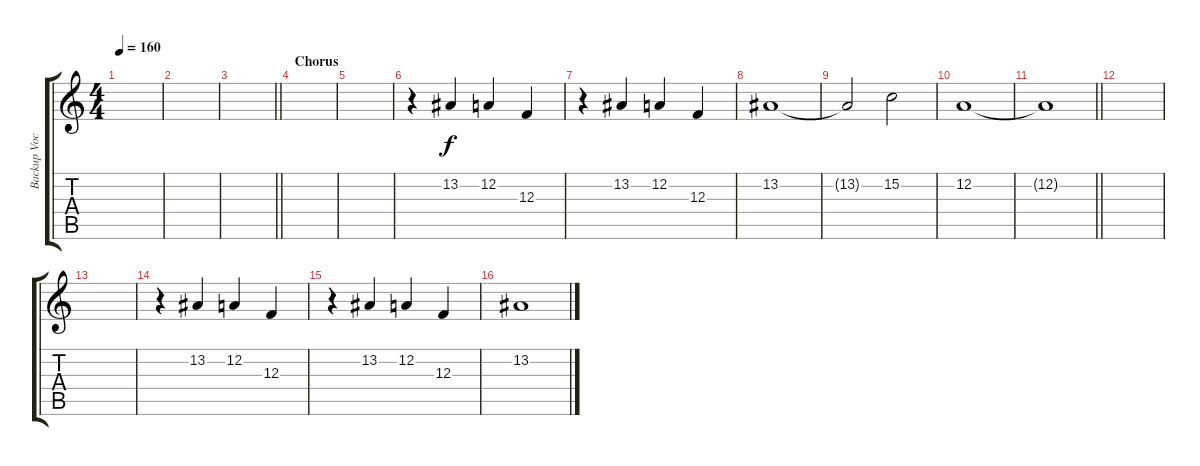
\track ("Backup Vocals" "Backup Voc") {instrument flute}
\staff {score tabs}
\tuning (D4 A3 F3 C3 G2 C2) {hide}
\ts (4 4)
\tempo 160
\clef g2
\ks c
|
|
\barLineRight lightlight
|
\section ("" "Chorus")
|
|
r.4 13.2.4 12.2.4 12.3.4 |
r.4 13.2.4 12.2.4 12.3.4 |
13.2.1 |
13.2{t}.2 15.2.2 |
12.2.1 |
\barLineRight lightlight
12.2{t}.1 |
|
|
r.4 13.2.4 12.2.4 12.3.4 |
r.4 13.2.4 12.2.4 12.3.4 |
13.2.1
